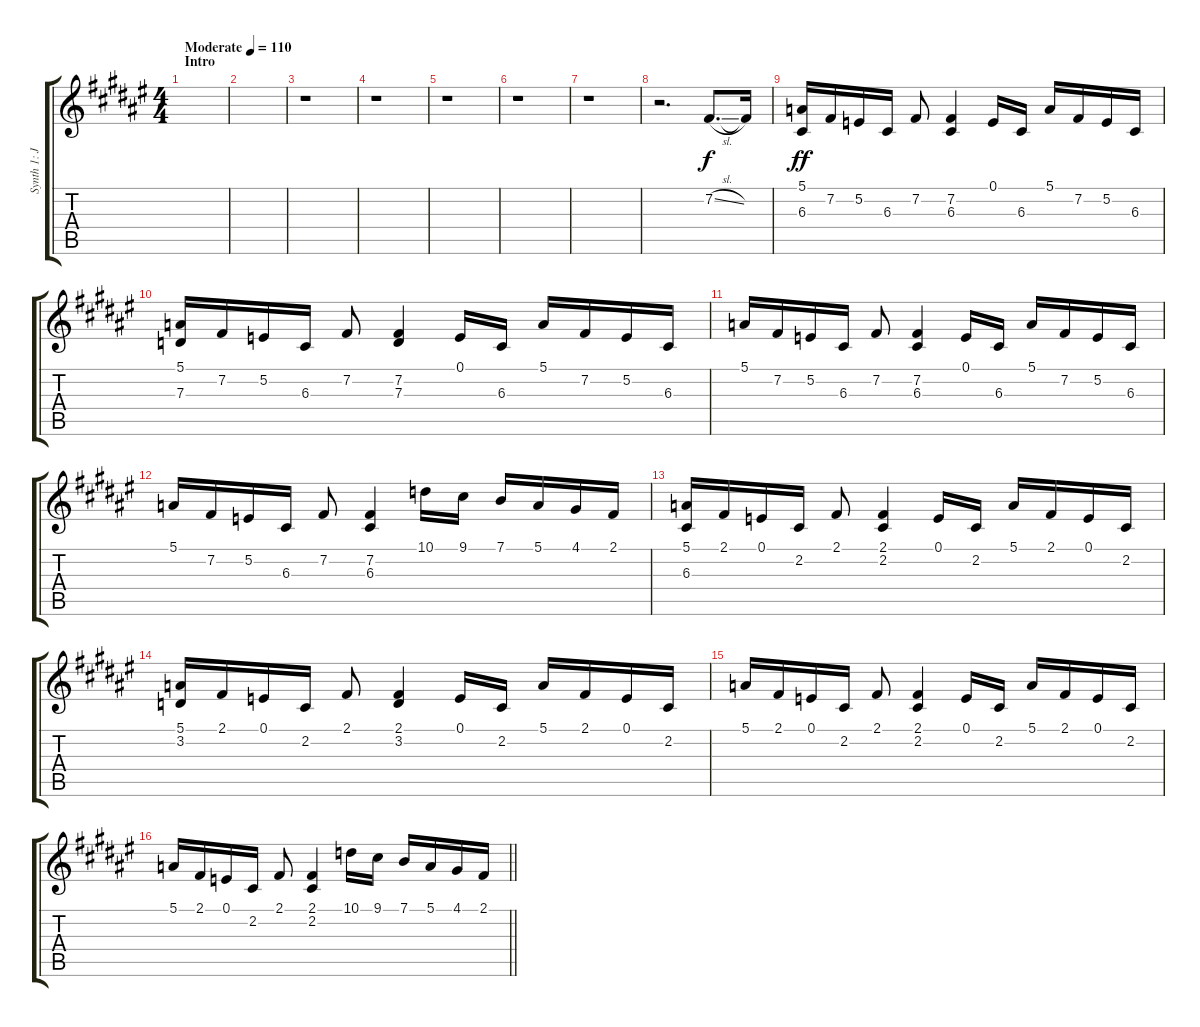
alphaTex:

\track ("Synth 1: Jeff Bova" "Synth 1: J") {instrument synthbrass1}
\staff {score tabs}
\tuning (E4 B3 G3 D3 A2 E2) {hide}
\ts (4 4)
\section ("" "Intro")
\tempo (110 "Moderate")
\clef g2
\ks f#
|
|
r.1 |
r.1 |
r.1 |
r.1 |
r.1 |
r.2{d} 7.2{sl}.8{d} 7.2{t}.16{dy f} |
(5.1 6.3).16{dy ff} 7.2.16 5.2.16 6.3.16 7.2.8 (7.2 6.3).4 0.1.16 6.3.16 5.1.16 7.2.16 5.2.16 6.3.16 |
(5.1 7.3).16 7.2.16 5.2.16 6.3.16 7.2.8 (7.2 7.3).4 0.1.16 6.3.16 5.1.16 7.2.16 5.2.16 6.3.16 |
5.1.16 7.2.16 5.2.16 6.3.16 7.2.8 (7.2 6.3).4 0.1.16 6.3.16 5.1.16 7.2.16 5.2.16 6.3.16 |
5.1.16 7.2.16 5.2.16 6.3.16 7.2.8 (7.2 6.3).4 10.1.16 9.1.16 7.1.16 5.1.16 4.1.16 2.1.16 |
(5.1 6.3).16 2.1.16 0.1.16 2.2.16 2.1.8 (2.1 2.2).4 0.1.16 2.2.16 5.1.16 2.1.16 0.1.16 2.2.16 |
(5.1 3.2).16 2.1.16 0.1.16 2.2.16 2.1.8 (2.1 3.2).4 0.1.16 2.2.16 5.1.16 2.1.16 0.1.16 2.2.16 |
5.1.16 2.1.16 0.1.16 2.2.16 2.1.8 (2.1 2.2).4 0.1.16 2.2.16 5.1.16 2.1.16 0.1.16 2.2.16 |
\barLineRight lightlight
5.1.16 2.1.16 0.1.16 2.2.16 2.1.8 (2.1 2.2).4 10.1.16 9.1.16 7.1.16 5.1.16 4.1.16 2.1.16
